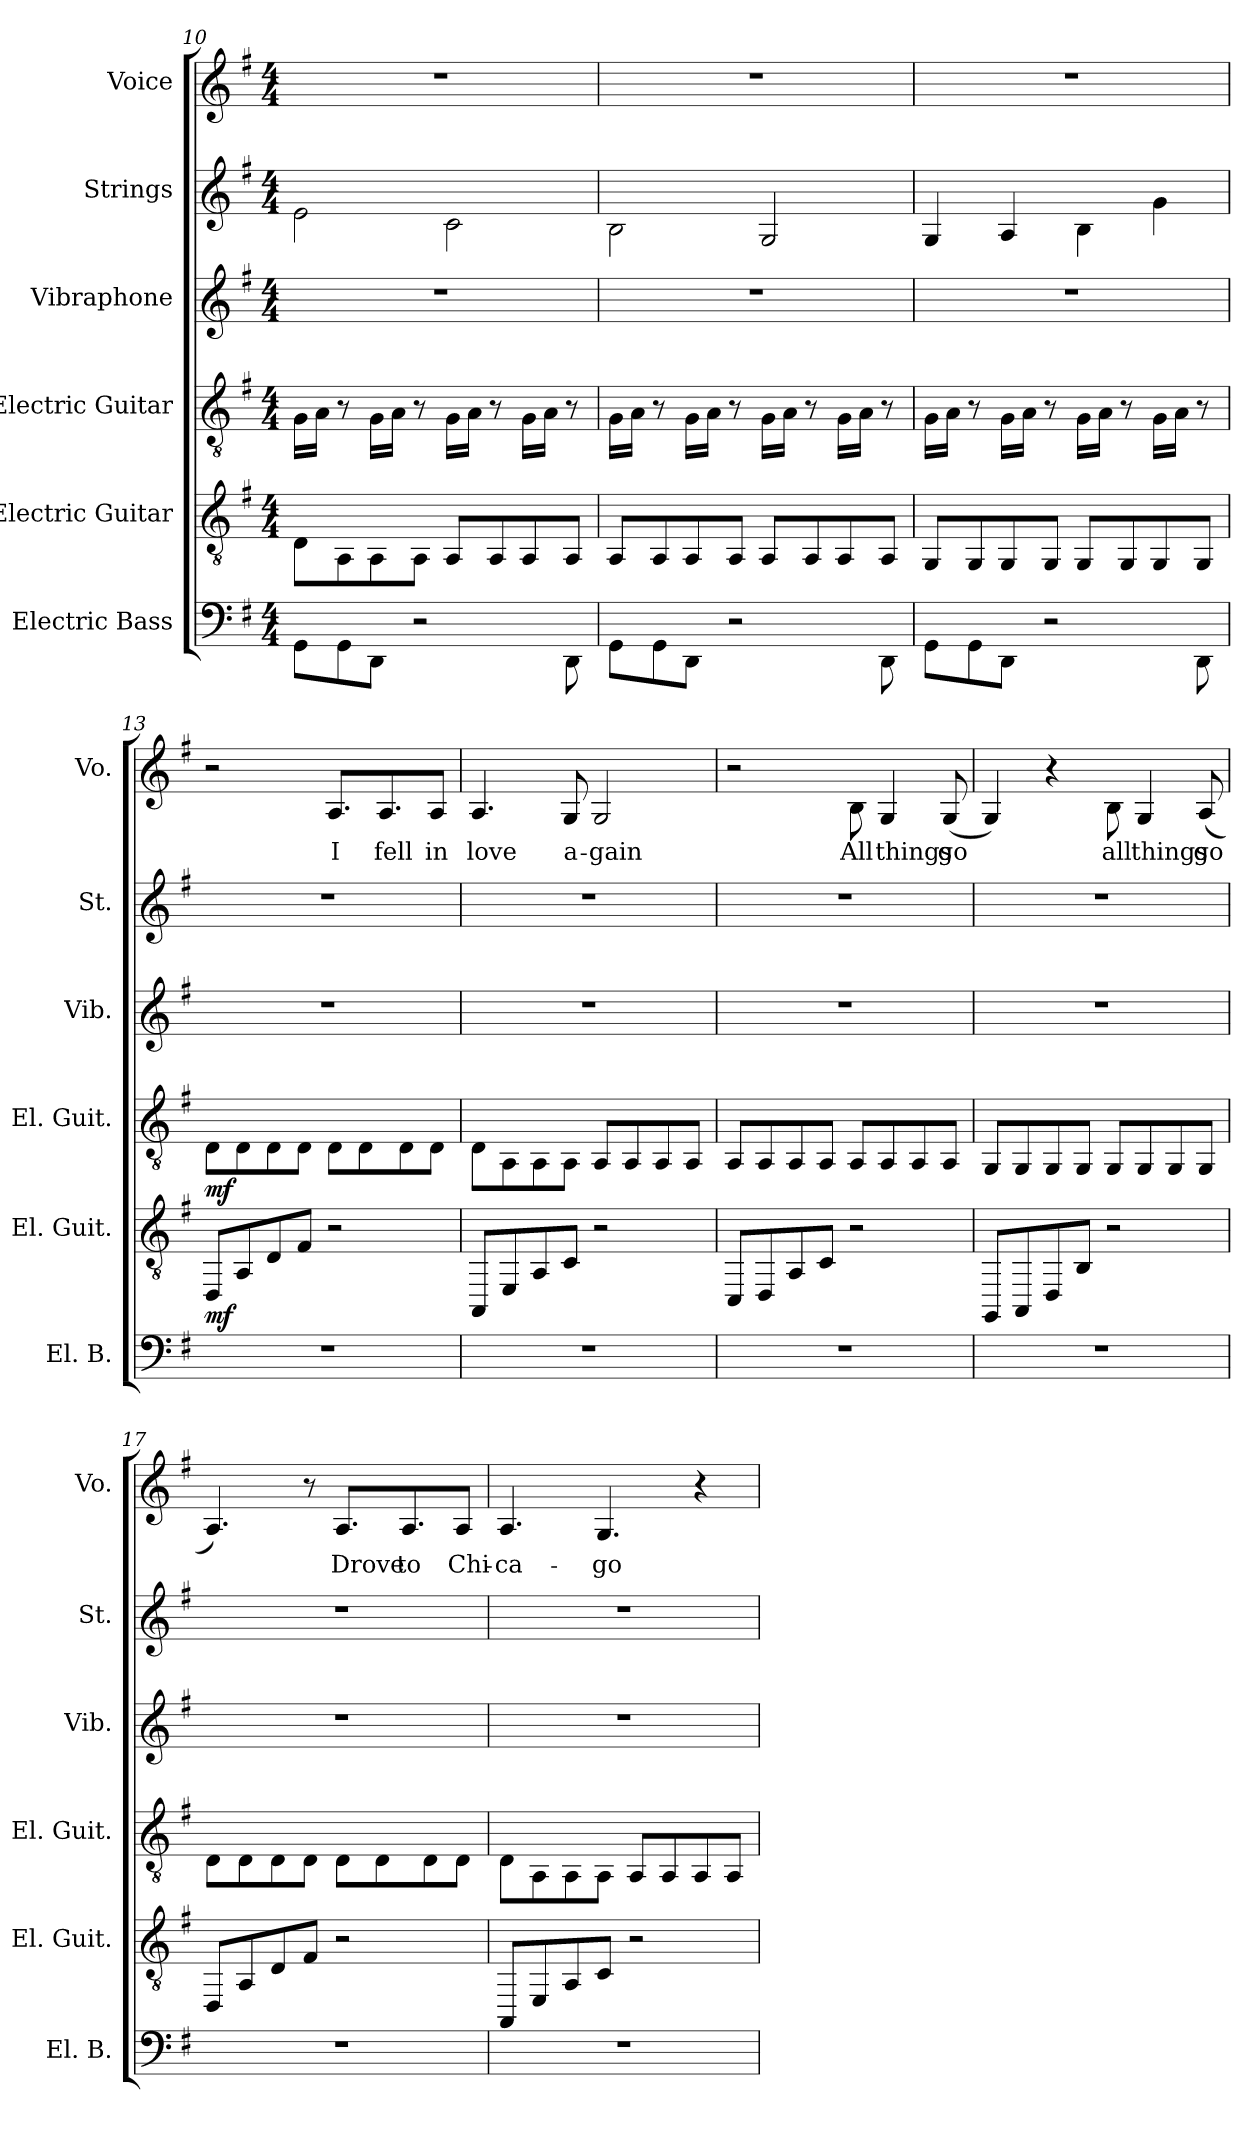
**kern	**dynam	**kern	**kern	**dynam	**kern	**kern	**kern	**text
*part6	*part6	*part5	*part4	*part4	*part3	*part2	*part1	*part1
*staff6	*staff6	*staff5	*staff4	*staff4	*staff3	*staff2	*staff1	*staff1
*I"Electric Bass	*	*I"Electric Guitar	*I"Electric Guitar	*	*I"Vibraphone	*I"Strings	*I"Voice	*
*I'El. B.	*	*I'El. Guit.	*I'El. Guit.	*	*I'Vib.	*I'St.	*I'Vo.	*
*clefF4	*	*clefGv2	*clefGv2	*	*clefG2	*clefG2	*clefG2	*
*k[f#]	*	*k[f#]	*k[f#]	*	*k[f#]	*k[f#]	*k[f#]	*
*M4/4	*	*M4/4	*M4/4	*	*M4/4	*M4/4	*M4/4	*
=10	=10	=10	=10	=10	=10	=10	=10	=10
8GG\L	.	8D\L	16G\LL	.	1r	2e\	1r	.
.	.	.	16A\JJ	.	.	.	.	.
8GG\	.	8AA\	8r	.	.	.	.	.
8DD\J	.	8AA\	16G\LL	.	.	.	.	.
.	.	.	16A\JJ	.	.	.	.	.
2r	.	8AA\J	8r	.	.	.	.	.
.	.	8AA/L	16G\LL	.	.	2c\	.	.
.	.	.	16A\JJ	.	.	.	.	.
.	.	8AA/	8r	.	.	.	.	.
.	.	8AA/	16G\LL	.	.	.	.	.
.	.	.	16A\JJ	.	.	.	.	.
8DD\	.	8AA/J	8r	.	.	.	.	.
=11	=11	=11	=11	=11	=11	=11	=11	=11
8GG\L	.	8AA/L	16G\LL	.	1r	2B\	1r	.
.	.	.	16A\JJ	.	.	.	.	.
8GG\	.	8AA/	8r	.	.	.	.	.
8DD\J	.	8AA/	16G\LL	.	.	.	.	.
.	.	.	16A\JJ	.	.	.	.	.
2r	.	8AA/J	8r	.	.	.	.	.
.	.	8AA/L	16G\LL	.	.	2G/	.	.
.	.	.	16A\JJ	.	.	.	.	.
.	.	8AA/	8r	.	.	.	.	.
.	.	8AA/	16G\LL	.	.	.	.	.
.	.	.	16A\JJ	.	.	.	.	.
8DD\	.	8AA/J	8r	.	.	.	.	.
!!LO:PB:g=z
=12	=12	=12	=12	=12	=12	=12	=12	=12
8GG\L	.	8GG/L	16G\LL	.	1r	4G/	1r	.
.	.	.	16A\JJ	.	.	.	.	.
8GG\	.	8GG/	8r	.	.	.	.	.
8DD\J	.	8GG/	16G\LL	.	.	4A/	.	.
.	.	.	16A\JJ	.	.	.	.	.
2r	.	8GG/J	8r	.	.	.	.	.
.	.	8GG/L	16G\LL	.	.	4B\	.	.
.	.	.	16A\JJ	.	.	.	.	.
.	.	8GG/	8r	.	.	.	.	.
.	.	8GG/	16G\LL	.	.	4g\	.	.
.	.	.	16A\JJ	.	.	.	.	.
8DD\	.	8GG/J	8r	.	.	.	.	.
=13	=13	=13	=13	=13	=13	=13	=13	=13
!	!LO:DY:a	!	!	!LO:DY:b	!	!	!	!
1r	mf	8DD/L	8D\L	mf	1r	1r	2r	.
.	.	8AA/	8D\	.	.	.	.	.
.	.	8D/	8D\	.	.	.	.	.
.	.	8F#/J	8D\J	.	.	.	.	.
.	.	2r	8D\L	.	.	.	8.A/L	I
.	.	.	8D\	.	.	.	.	.
.	.	.	.	.	.	.	8.A/	fell
.	.	.	8D\	.	.	.	.	.
.	.	.	8D\J	.	.	.	8A/J	in
=14	=14	=14	=14	=14	=14	=14	=14	=14
1r	.	8AAA/L	8D\L	.	1r	1r	4.A/	love
.	.	8EE/	8AA\	.	.	.	.	.
.	.	8AA/	8AA\	.	.	.	.	.
.	.	8C/J	8AA\J	.	.	.	8G/	a-
.	.	2r	8AA/L	.	.	.	2G/	-gain
.	.	.	8AA/	.	.	.	.	.
.	.	.	8AA/	.	.	.	.	.
.	.	.	8AA/J	.	.	.	.	.
=15	=15	=15	=15	=15	=15	=15	=15	=15
1r	.	8CC/L	8AA/L	.	1r	1r	2r	.
.	.	8DD/	8AA/	.	.	.	.	.
.	.	8AA/	8AA/	.	.	.	.	.
.	.	8C/J	8AA/J	.	.	.	.	.
.	.	2r	8AA/L	.	.	.	8B\	All
.	.	.	8AA/	.	.	.	4G/	things
.	.	.	8AA/	.	.	.	.	.
.	.	.	8AA/J	.	.	.	(8G/	go
!!LO:LB:g=z
=16	=16	=16	=16	=16	=16	=16	=16	=16
1r	.	8GGG/L	8GG/L	.	1r	1r	4G/)	.
.	.	8AAA/	8GG/	.	.	.	.	.
.	.	8DD/	8GG/	.	.	.	4r	.
.	.	8BB/J	8GG/J	.	.	.	.	.
.	.	2r	8GG/L	.	.	.	8B\	all
.	.	.	8GG/	.	.	.	4G/	things
.	.	.	8GG/	.	.	.	.	.
.	.	.	8GG/J	.	.	.	(8A/	go
=17	=17	=17	=17	=17	=17	=17	=17	=17
1r	.	8DD/L	8D\L	.	1r	1r	4.A/)	.
.	.	8AA/	8D\	.	.	.	.	.
.	.	8D/	8D\	.	.	.	.	.
.	.	8F#/J	8D\J	.	.	.	8r	.
.	.	2r	8D\L	.	.	.	8.A/L	Drove
.	.	.	8D\	.	.	.	.	.
.	.	.	.	.	.	.	8.A/	to
.	.	.	8D\	.	.	.	.	.
.	.	.	8D\J	.	.	.	8A/J	Chi-
=18	=18	=18	=18	=18	=18	=18	=18	=18
1r	.	8AAA/L	8D\L	.	1r	1r	4.A/	-ca-
.	.	8EE/	8AA\	.	.	.	.	.
.	.	8AA/	8AA\	.	.	.	.	.
.	.	8C/J	8AA\J	.	.	.	4.G/	-go
.	.	2r	8AA/L	.	.	.	.	.
.	.	.	8AA/	.	.	.	.	.
.	.	.	8AA/	.	.	.	4r	.
.	.	.	8AA/J	.	.	.	.	.
=	=	=	=	=	=	=	=	=
*-	*-	*-	*-	*-	*-	*-	*-	*-
